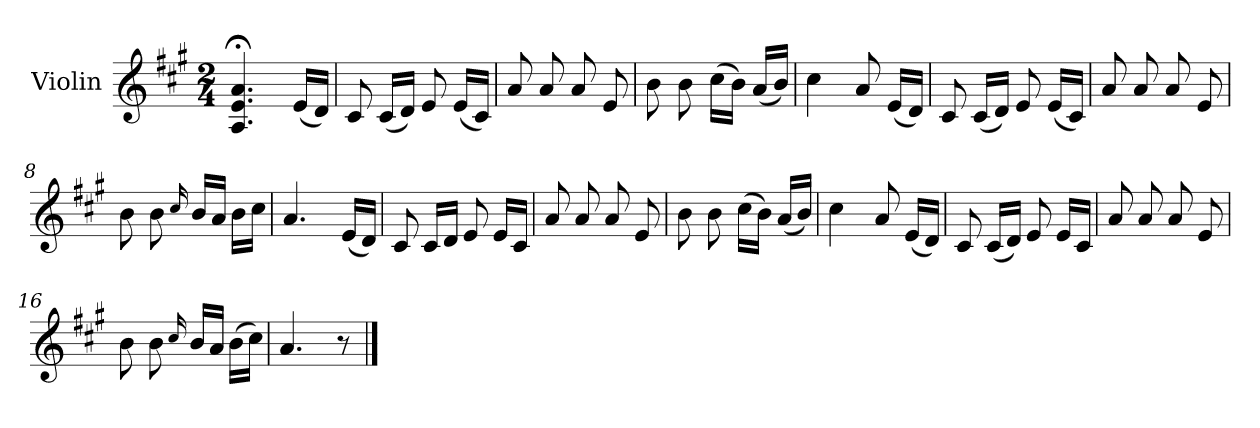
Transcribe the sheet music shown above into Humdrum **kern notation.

**kern
*part1
*staff1
*I"Violin
*I'Vln.
*clefG2
*k[f#c#g#]
*M2/4
=1
4.A;</ 4.e;</ 4.a;</
(<16e/LL
16d/JJ)
=2
8c#/
(<16c#/LL
16d/JJ)
8e/
(<16e/LL
16c#/JJ)
=3
8a/
8a/
8a/
8e/
=4
8b\
8b\
(>16cc#\LL
16b\JJ)
(<16a/LL
16b/JJ)
=5
4cc#\
8a/
(<16e/LL
16d/JJ)
=6
8c#/
(<16c#/LL
16d/JJ)
8e/
(<16e/LL
16c#/JJ)
!!LO:LB:g=z
=7
8a/
8a/
8a/
8e/
=8
8b\
8b\
16qqcc#/
16b/LL
16a/JJ
16b\LL
16cc#\JJ
=9
4.a/
(<16e/LL
16d/JJ)
=10
8c#/
16c#/LL
16d/JJ
8e/
16e/LL
16c#/JJ
=11
8a/
8a/
8a/
8e/
=12
8b\
8b\
(>16cc#\LL
16b\JJ)
(<16a/LL
16b/JJ)
!!LO:LB:g=z
=13
4cc#\
8a/
(<16e/LL
16d/JJ)
=14
8c#/
(<16c#/LL
16d/JJ)
8e/
16e/LL
16c#/JJ
=15
8a/
8a/
8a/
8e/
=16
8b\
8b\
16qqcc#/
16b/LL
16a/JJ
(>16b\LL
16cc#\JJ)
=17
4.a/
8r
==
*-
